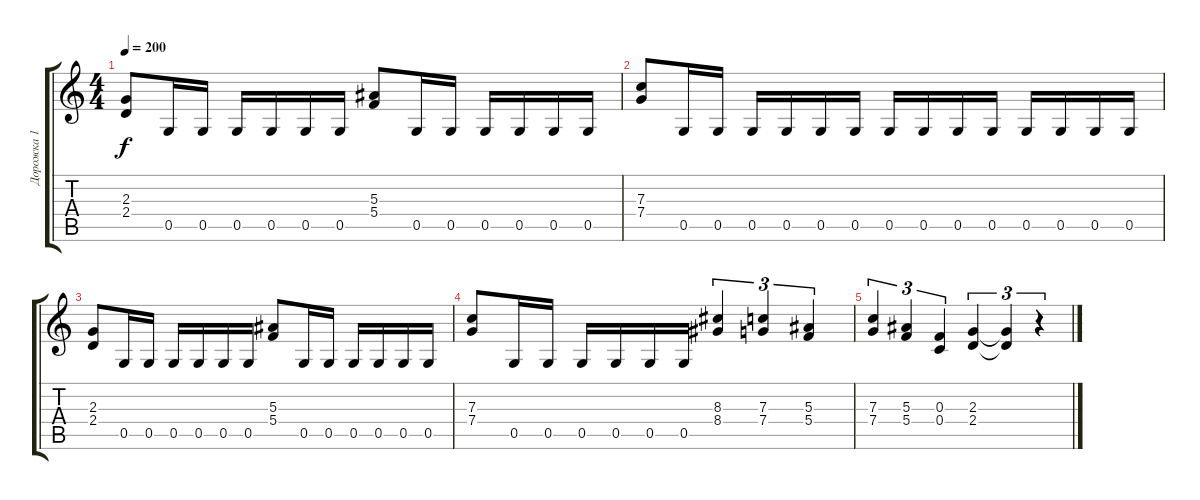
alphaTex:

\track ("Дорожка 1" "Дорожка 1") {instrument distortionguitar}
\staff {score tabs}
\tuning (D4 A3 F3 C3 G2 D2) {hide}
\ts (4 4)
\tempo 200
\clef g2
\ks c
(2.3 2.4).8{dy f} 0.5.16 0.5.16 0.5.16 0.5.16 0.5.16 0.5.16 (5.3 5.4).8 0.5.16 0.5.16 0.5.16 0.5.16 0.5.16 0.5.16 |
(7.3 7.4).8 0.5.16 0.5.16 0.5.16 0.5.16 0.5.16 0.5.16 0.5.16 0.5.16 0.5.16 0.5.16 0.5.16 0.5.16 0.5.16 0.5.16 |
(2.3 2.4).8 0.5.16 0.5.16 0.5.16 0.5.16 0.5.16 0.5.16 (5.3 5.4).8 0.5.16 0.5.16 0.5.16 0.5.16 0.5.16 0.5.16 |
(7.3 7.4).8 0.5.16 0.5.16 0.5.16 0.5.16 0.5.16 0.5.16 (8.3 8.4).4{tu (3 2)} (7.3 7.4).4{tu (3 2)} (5.3 5.4).4{tu (3 2)} |
(7.3 7.4).4{tu (3 2)} (5.3 5.4).4{tu (3 2)} (0.3 0.4).4{tu (3 2)} (2.3 2.4).4{tu (3 2)} (2.3{t} 2.4{t}).4{tu (3 2)} r.4{tu (3 2)}
